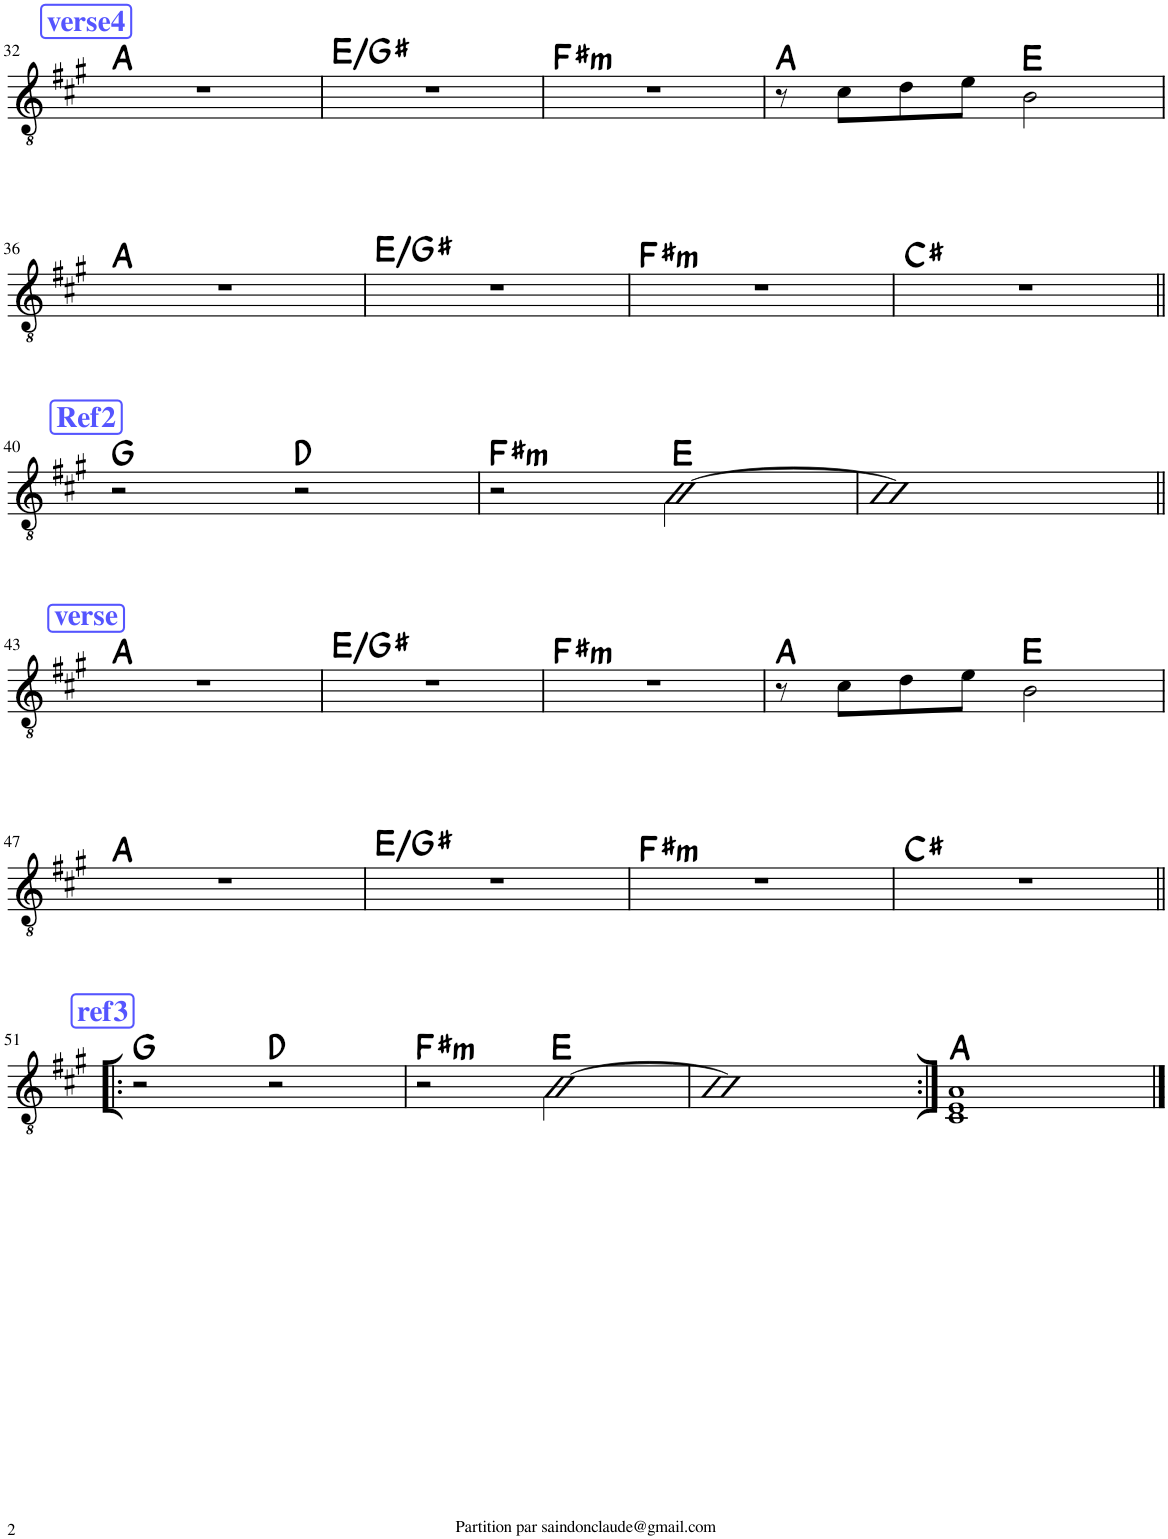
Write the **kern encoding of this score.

**kern	**harte
*part1	*part1
*staff1	*
*I"Classical Guitar	*
*I'Guit.	*
!!LO:PB:g=z
*clefGv2	*
*k[f#c#g#]	*
*M4/4	*
!!LO:REH:place=s1:a:B:cj:color=#5555FF:fs=14:t=verse4
=32	=32
1r	A:maj
=33	=33
1r	E:maj/3
=34	=34
!	!LO:H:kt=m
1r	F#:min
=35	=35
8r	A:maj
8c#\L	.
8d\	.
8e\J	.
2B\	E:maj
!!LO:LB:g=z
=36	=36
1r	A:maj
=37	=37
1r	E:maj/3
=38	=38
!	!LO:H:kt=m
1r	F#:min
=39	=39
1r	C#:maj
!!LO:LB:g=z
!!LO:REH:place=s1:a:B:cj:color=#5555FF:fs=14:t=Ref2
=40||	=40||
2r	G:maj
2r	D:maj
=41	=41
!	!LO:H:kt=m
2r	F#:min
[2E\	E:maj
=42	=42
1E]	.
!!LO:LB:g=z
!!LO:REH:place=s1:a:B:cj:color=#5555FF:fs=14:t=verse
=43||	=43||
1r	A:maj
=44	=44
1r	E:maj/3
=45	=45
!	!LO:H:kt=m
1r	F#:min
=46	=46
8r	A:maj
8c#\L	.
8d\	.
8e\J	.
2B\	E:maj
!!LO:LB:g=z
=47	=47
1r	A:maj
=48	=48
1r	E:maj/3
=49	=49
!	!LO:H:kt=m
1r	F#:min
=50	=50
1r	C#:maj
!!LO:LB:g=z
!!LO:REH:place=s1:a:B:cj:color=#5555FF:fs=14:t=ref3
=51!|:	=51!|:
2r	G:maj
2r	D:maj
=52	=52
!	!LO:H:kt=m
2r	F#:min
[2E\	E:maj
=53	=53
1E]	.
=54:|!	=54:|!
1C# 1E 1A	A:maj
==	==
*-	*-
